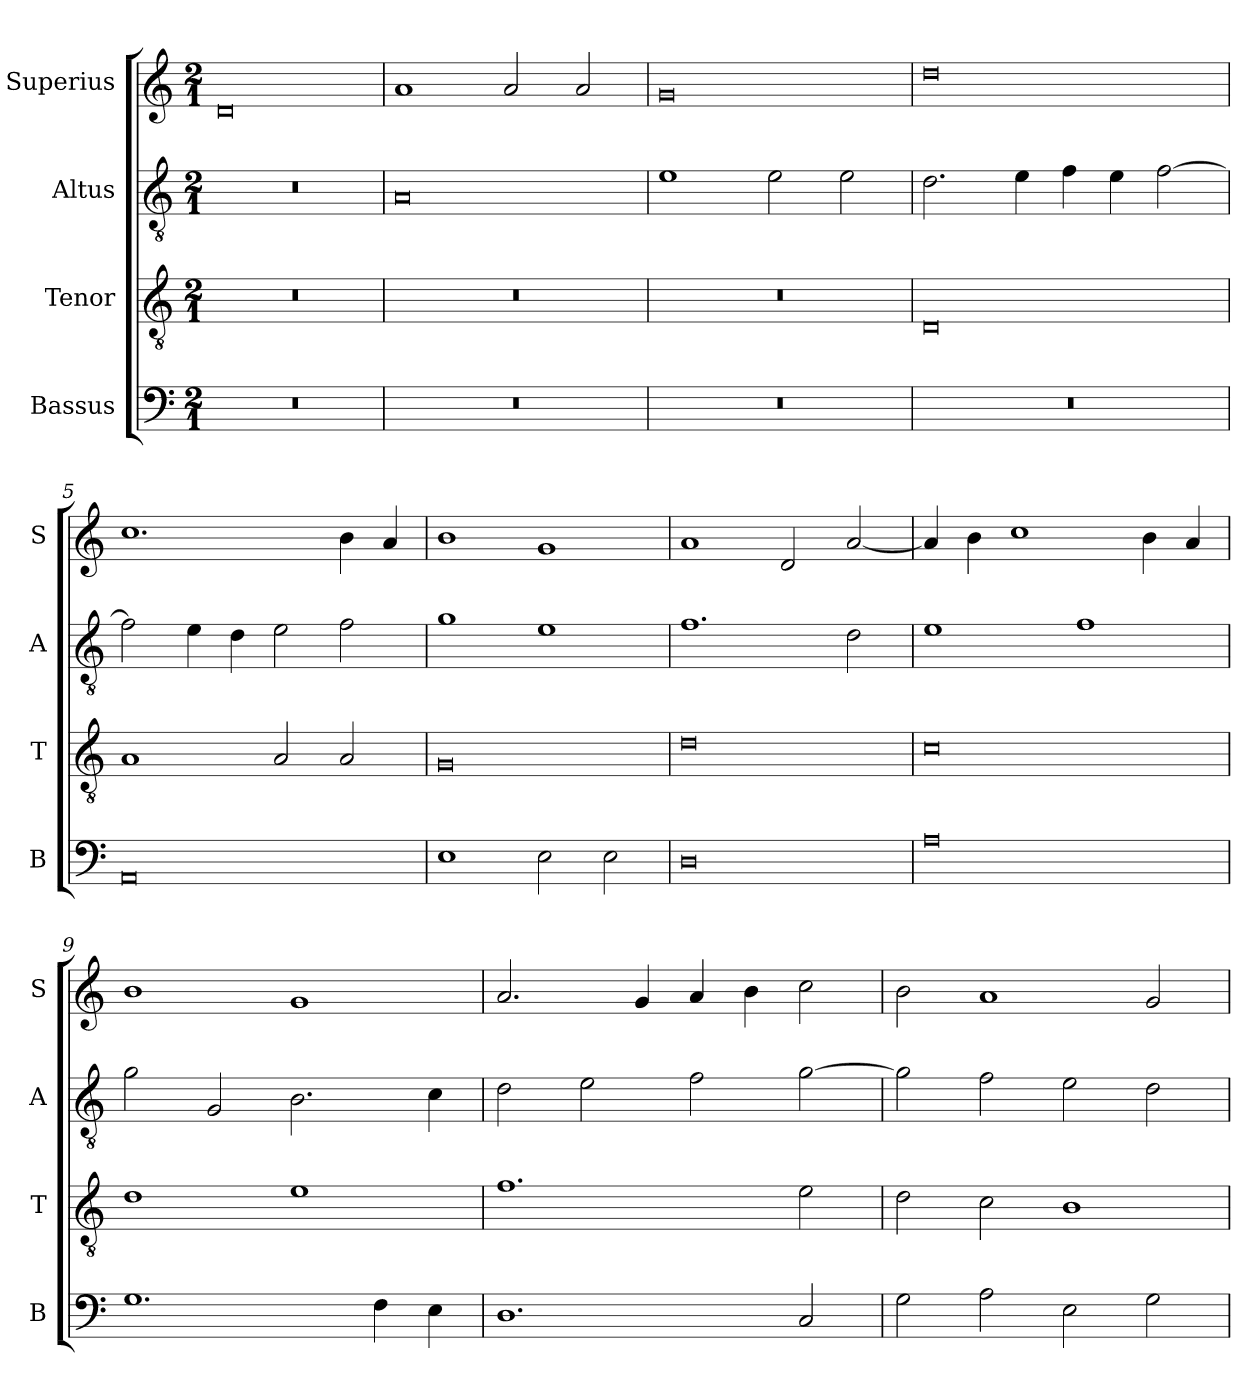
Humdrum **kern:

**kern	**kern	**kern	**kern
*part4	*part3	*part2	*part1
*staff4	*staff3	*staff2	*staff1
*I"Bassus	*I"Tenor	*I"Altus	*I"Superius
*I'B	*I'T	*I'A	*I'S
*clefF4	*clefGv2	*clefGv2	*clefG2
*k[]	*k[]	*k[]	*k[]
*M2/1	*M2/1	*M2/1	*M2/1
=1	=1	=1	=1
0r	0r	0r	0d
=2	=2	=2	=2
0r	0r	0A	1a
.	.	.	2a/
.	.	.	2a/
=3	=3	=3	=3
0r	0r	1e	0g
.	.	2e\	.
.	.	2e\	.
=4	=4	=4	=4
0r	0D	2.d\	0dd
.	.	4e\	.
.	.	4f\	.
.	.	4e\	.
.	.	[2f\	.
=5	=5	=5	=5
0AA	1A	2f\]	1.cc
.	.	4e\	.
.	.	4d\	.
.	2A/	2e\	.
.	2A/	2f\	4b\
.	.	.	4a/
=6	=6	=6	=6
1E	0G	1g	1b
2E\	.	1e	1g
2E\	.	.	.
=7	=7	=7	=7
0D	0d	1.f	1a
.	.	.	2d/
.	.	2d\	[2a/
=8	=8	=8	=8
0A	0c	1e	4a/]
.	.	.	4b\
.	.	.	1cc
.	.	1f	.
.	.	.	4b\
.	.	.	4a/
=9	=9	=9	=9
1.G	1d	2g\	1b
.	.	2G/	.
.	1e	2.B\	1g
4F\	.	.	.
4E\	.	4c\	.
=10	=10	=10	=10
1.D	1.f	2d\	2.a/
.	.	2e\	.
.	.	.	4g/
.	.	2f\	4a/
.	.	.	4b\
2C/	2e\	[2g\	2cc\
=11	=11	=11	=11
2G\	2d\	2g\]	2b\
2A\	2c\	2f\	1a
2E\	1B	2e\	.
2G\	.	2d\	2g/
=	=	=	=
*-	*-	*-	*-
